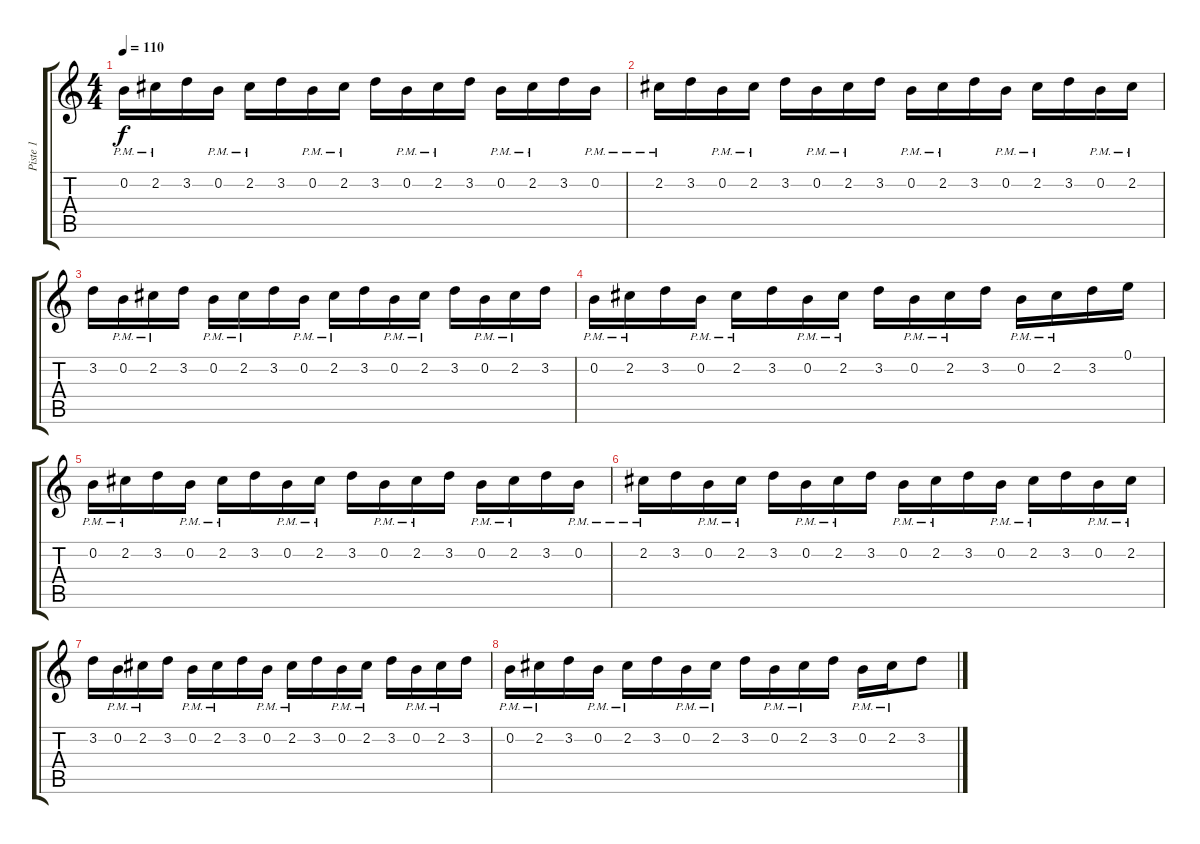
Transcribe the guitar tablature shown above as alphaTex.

\track ("Piste 1" "Piste 1") {instrument distortionguitar}
\staff {score tabs}
\tuning (E4 B3 G3 D3 A2 E2) {hide}
\ts (4 4)
\section ("" "")
\tempo 110
\clef g2
\ks c
0.2{pm}.16{dy f} 2.2{pm}.16 3.2.16 0.2{pm}.16 2.2{pm}.16 3.2.16 0.2{pm}.16 2.2{pm}.16 3.2.16 0.2{pm}.16 2.2{pm}.16 3.2.16 0.2{pm}.16 2.2{pm}.16 3.2.16 0.2{pm}.16 |
2.2{pm}.16 3.2.16 0.2{pm}.16 2.2{pm}.16 3.2.16 0.2{pm}.16 2.2{pm}.16 3.2.16 0.2{pm}.16 2.2{pm}.16 3.2.16 0.2{pm}.16 2.2{pm}.16 3.2.16 0.2{pm}.16 2.2{pm}.16 |
3.2.16 0.2{pm}.16 2.2{pm}.16 3.2.16 0.2{pm}.16 2.2{pm}.16 3.2.16 0.2{pm}.16 2.2{pm}.16 3.2.16 0.2{pm}.16 2.2{pm}.16 3.2.16 0.2{pm}.16 2.2{pm}.16 3.2.16 |
0.2{pm}.16 2.2{pm}.16 3.2.16 0.2{pm}.16 2.2{pm}.16 3.2.16 0.2{pm}.16 2.2{pm}.16 3.2.16 0.2{pm}.16 2.2{pm}.16 3.2.16 0.2{pm}.16 2.2{pm}.16 3.2.16 0.1.16 |
0.2{pm}.16 2.2{pm}.16 3.2.16 0.2{pm}.16 2.2{pm}.16 3.2.16 0.2{pm}.16 2.2{pm}.16 3.2.16 0.2{pm}.16 2.2{pm}.16 3.2.16 0.2{pm}.16 2.2{pm}.16 3.2.16 0.2{pm}.16 |
2.2{pm}.16 3.2.16 0.2{pm}.16 2.2{pm}.16 3.2.16 0.2{pm}.16 2.2{pm}.16 3.2.16 0.2{pm}.16 2.2{pm}.16 3.2.16 0.2{pm}.16 2.2{pm}.16 3.2.16 0.2{pm}.16 2.2{pm}.16 |
3.2.16 0.2{pm}.16 2.2{pm}.16 3.2.16 0.2{pm}.16 2.2{pm}.16 3.2.16 0.2{pm}.16 2.2{pm}.16 3.2.16 0.2{pm}.16 2.2{pm}.16 3.2.16 0.2{pm}.16 2.2{pm}.16 3.2.16 |
0.2{pm}.16 2.2{pm}.16 3.2.16 0.2{pm}.16 2.2{pm}.16 3.2.16 0.2{pm}.16 2.2{pm}.16 3.2.16 0.2{pm}.16 2.2{pm}.16 3.2.16 0.2{pm}.16 2.2{pm}.16 3.2.8
